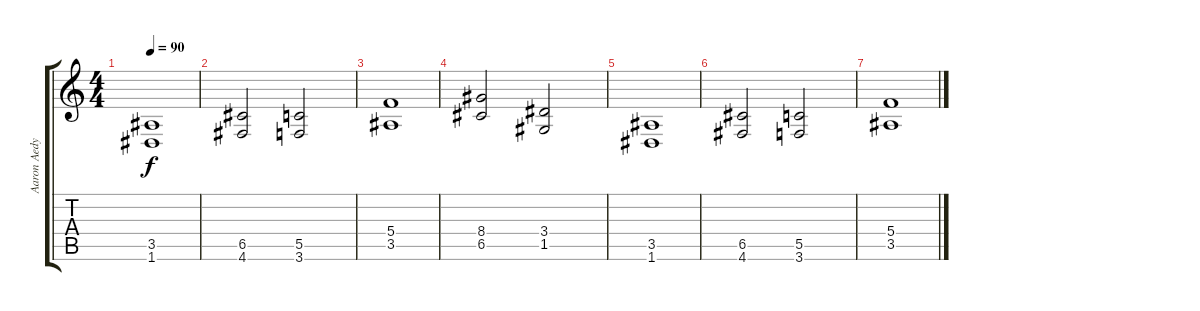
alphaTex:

\track ("Aaron Aedy" "Aaron Aedy") {instrument distortionguitar}
\staff {score tabs}
\tuning (D4 A3 F3 C3 G2 D2) {hide}
\ts (4 4)
\tempo 90
\clef g2
\ks c
(3.5 1.6).1{dy f} |
(6.5 4.6).2 (5.5 3.6).2 |
(5.4 3.5).1 |
(8.4 6.5).2 (3.4 1.5).2 |
(3.5 1.6).1 |
(6.5 4.6).2 (5.5 3.6).2 |
(5.4 3.5).1
